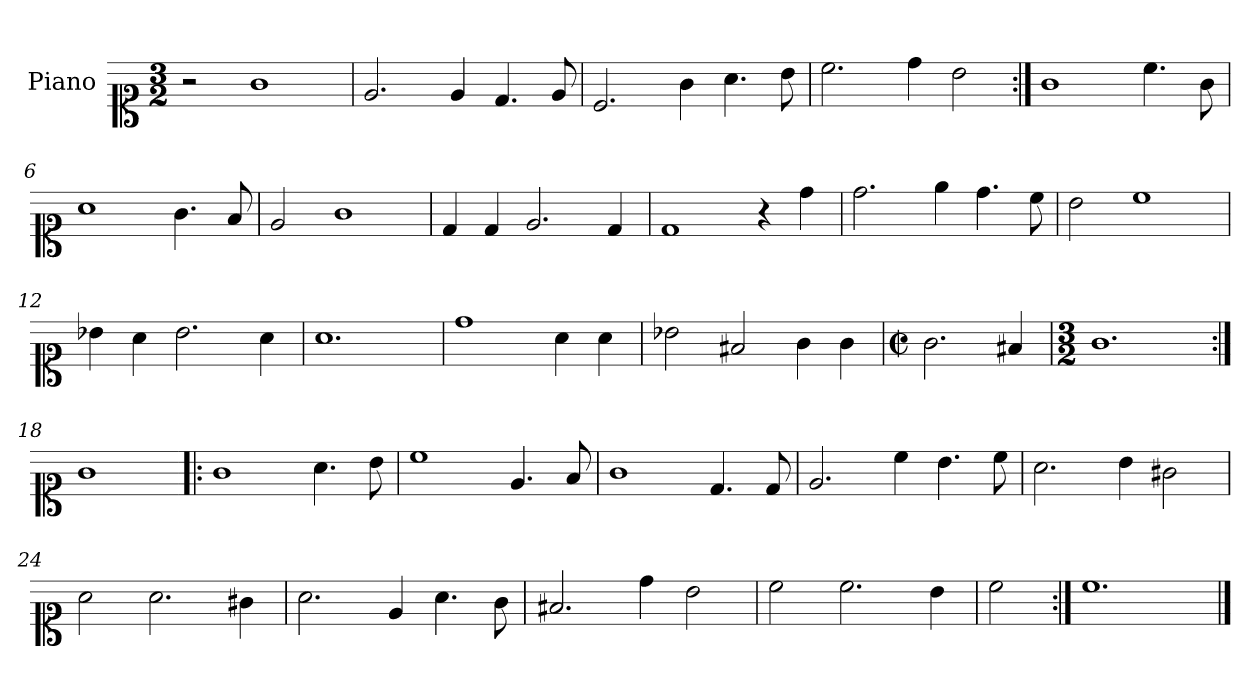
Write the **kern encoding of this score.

**kern
*part1
*staff1
*I"Piano
*I'Pno.
*clefC1
*k[]
*M3/2
=1
2r
1g
=2
2.e/
4e/
4.d/
8e/
=3
2.c/
4g\
4.a\
8b\
=4
2.cc\
4dd\
2b\
=5:|!
1g
4.cc\
8g\
=6
1a
4.g\
8f/
=7
2e/
1g
=8
4d/
4d/
2.e/
4d/
=9
1d
4r
4dd\
=10
2.dd\
4ee\
4.dd\
8cc\
=11
2b\
1cc
=12
4b-X\
4a\
2.b-\
4a\
=13
1.a
=14
1dd
4a\
4a\
=15
2b-X\
2f#X/
4g\
4g\
=16
*M2/2
*met(c|)
2.g\
4f#X/
=17
*M3/2
1.g
=18:|!
1g
=19!|:
1g
4.a\
8b\
=20
1cc
4.e/
8f/
=21
1g
4.d/
8d/
=22
2.e/
4cc\
4.b\
8cc\
=23
2.a\
4b\
2g#X\
=24
2a\
2.a\
4g#X\
=25
2.a\
4e/
4.a\
8g\
=26
2.f#X/
4dd\
2b\
=27
2cc\
2.cc\
4b\
=28
2cc\
=29:|!
1.cc
==
*-
